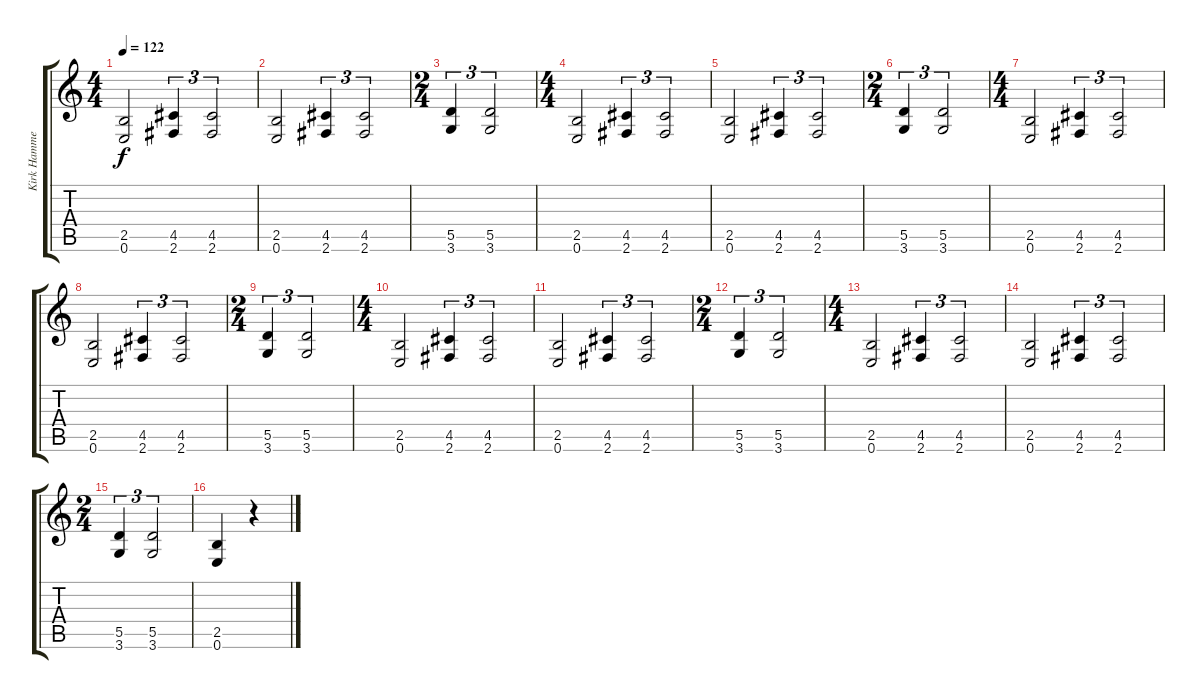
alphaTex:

\track ("Kirk Hammett" "Kirk Hamme") {instrument distortionguitar}
\staff {score tabs}
\tuning (E4 B3 G3 D3 A2 E2) {hide}
\ts (4 4)
\tempo 122
\clef g2
\ks c
(2.5 0.6).2{dy f} (4.5 2.6).4{tu (3 2)} (4.5 2.6).2{tu (3 2)} |
(2.5 0.6).2 (4.5 2.6).4{tu (3 2)} (4.5 2.6).2{tu (3 2)} |
\ts (2 4)
(5.5 3.6).4{tu (3 2)} (5.5 3.6).2{tu (3 2)} |
\ts (4 4)
(2.5 0.6).2 (4.5 2.6).4{tu (3 2)} (4.5 2.6).2{tu (3 2)} |
(2.5 0.6).2 (4.5 2.6).4{tu (3 2)} (4.5 2.6).2{tu (3 2)} |
\ts (2 4)
(5.5 3.6).4{tu (3 2)} (5.5 3.6).2{tu (3 2)} |
\ts (4 4)
(2.5 0.6).2 (4.5 2.6).4{tu (3 2)} (4.5 2.6).2{tu (3 2)} |
(2.5 0.6).2 (4.5 2.6).4{tu (3 2)} (4.5 2.6).2{tu (3 2)} |
\ts (2 4)
(5.5 3.6).4{tu (3 2)} (5.5 3.6).2{tu (3 2)} |
\ts (4 4)
(2.5 0.6).2 (4.5 2.6).4{tu (3 2)} (4.5 2.6).2{tu (3 2)} |
(2.5 0.6).2 (4.5 2.6).4{tu (3 2)} (4.5 2.6).2{tu (3 2)} |
\ts (2 4)
(5.5 3.6).4{tu (3 2)} (5.5 3.6).2{tu (3 2)} |
\ts (4 4)
(2.5 0.6).2 (4.5 2.6).4{tu (3 2)} (4.5 2.6).2{tu (3 2)} |
(2.5 0.6).2 (4.5 2.6).4{tu (3 2)} (4.5 2.6).2{tu (3 2)} |
\ts (2 4)
(5.5 3.6).4{tu (3 2)} (5.5 3.6).2{tu (3 2)} |
(2.5 0.6).4 r.4
